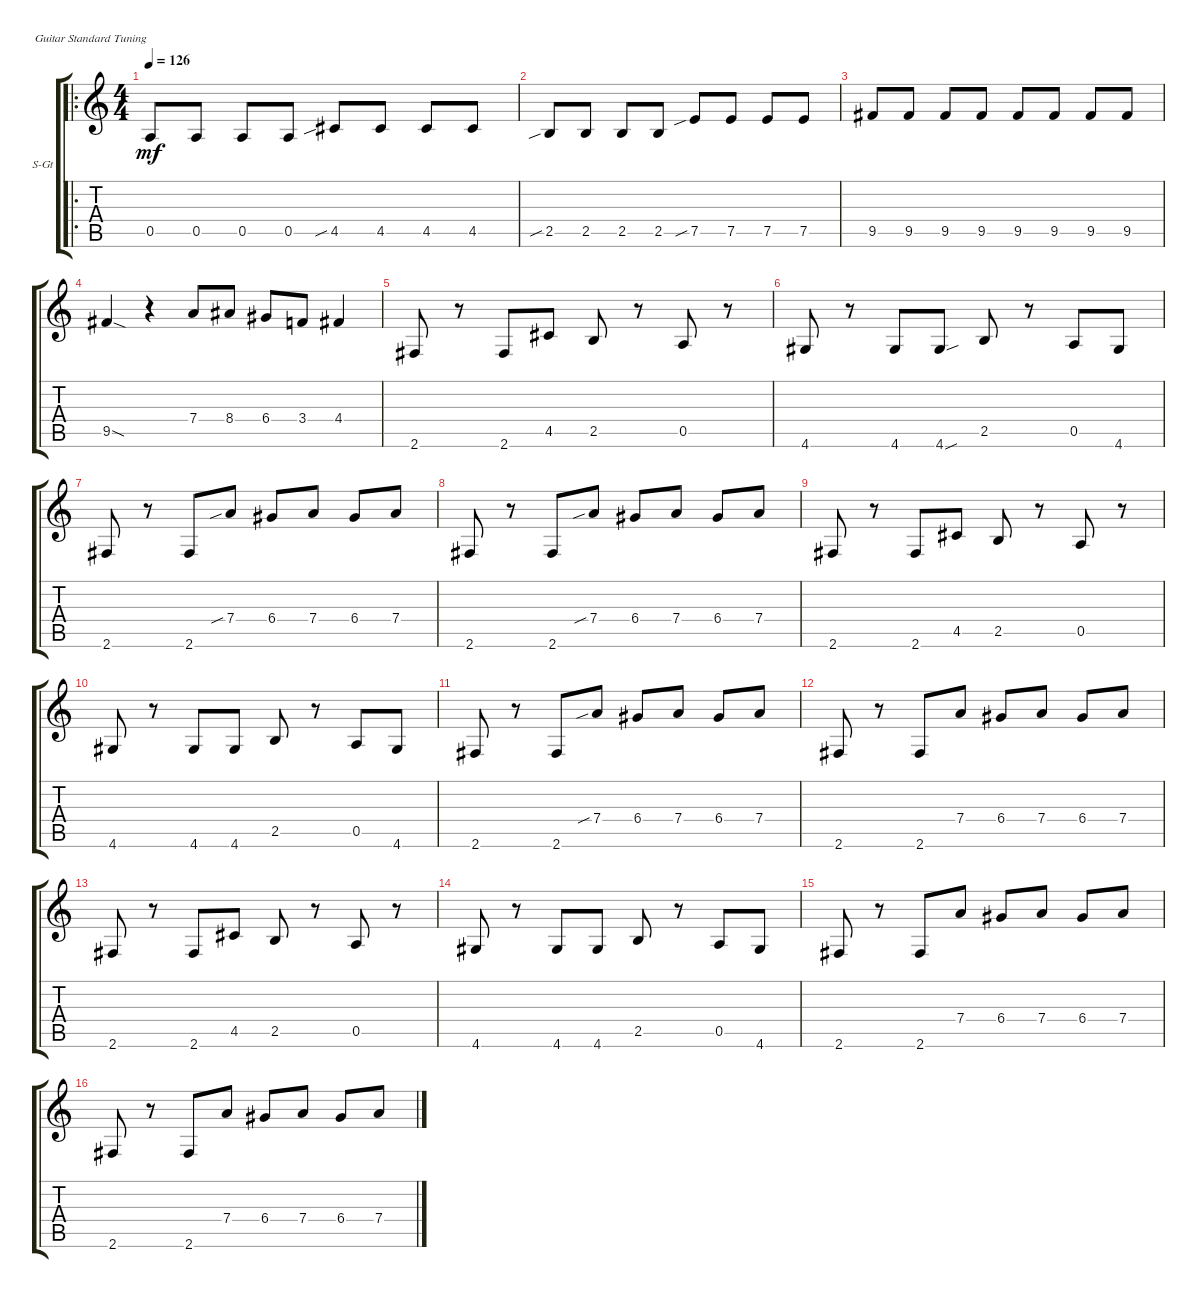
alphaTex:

\defaultSystemsLayout 4
\bracketExtendMode groupsimilarinstruments
\firstSystemTrackNameOrientation horizontal
\otherSystemsTrackNameOrientation horizontal
\track ("Steel Guitar" "S-Gt") {instrument acousticguitarsteel}
\staff {score tabs}
\tuning (E4 B3 G3 D3 A2 E2)
\ro
\ts (4 4)
\tempo 126
\clef g2
\ks c
0.5.8{dy mf instrument acousticguitarsteel} 0.5.8 0.5.8 0.5.8 4.5{sib}.8 4.5.8 4.5.8 4.5.8 |
2.5{sib}.8 2.5.8 2.5.8 2.5.8 7.5{sib}.8 7.5.8 7.5.8 7.5.8 |
9.5.8 9.5.8 9.5.8 9.5.8 9.5.8 9.5.8 9.5.8 9.5.8 |
9.5{sod}.4 r.4 7.4.8 8.4.8 6.4.8 3.4.8 4.4.4 |
2.6.8 r.8 2.6.8 4.5.8 2.5.8 r.8 0.5.8 r.8 |
4.6.8 r.8 4.6.8 4.6{sou}.8 2.5.8 r.8 0.5.8 4.6.8 |
2.6.8 r.8 2.6.8 7.4{sib}.8 6.4.8 7.4.8 6.4.8 7.4.8 |
2.6.8 r.8 2.6.8 7.4{sib}.8 6.4.8 7.4.8 6.4.8 7.4.8 |
2.6.8 r.8 2.6.8 4.5.8 2.5.8 r.8 0.5.8 r.8 |
4.6.8 r.8 4.6.8 4.6.8 2.5.8 r.8 0.5.8 4.6.8 |
2.6.8 r.8 2.6.8 7.4{sib}.8 6.4.8 7.4.8 6.4.8 7.4.8 |
2.6.8 r.8 2.6.8 7.4.8 6.4.8 7.4.8 6.4.8 7.4.8 |
2.6.8 r.8 2.6.8 4.5.8 2.5.8 r.8 0.5.8 r.8 |
4.6.8 r.8 4.6.8 4.6.8 2.5.8 r.8 0.5.8 4.6.8 |
2.6.8 r.8 2.6.8 7.4.8 6.4.8 7.4.8 6.4.8 7.4.8 |
2.6.8 r.8 2.6.8 7.4.8 6.4.8 7.4.8 6.4.8 7.4.8
